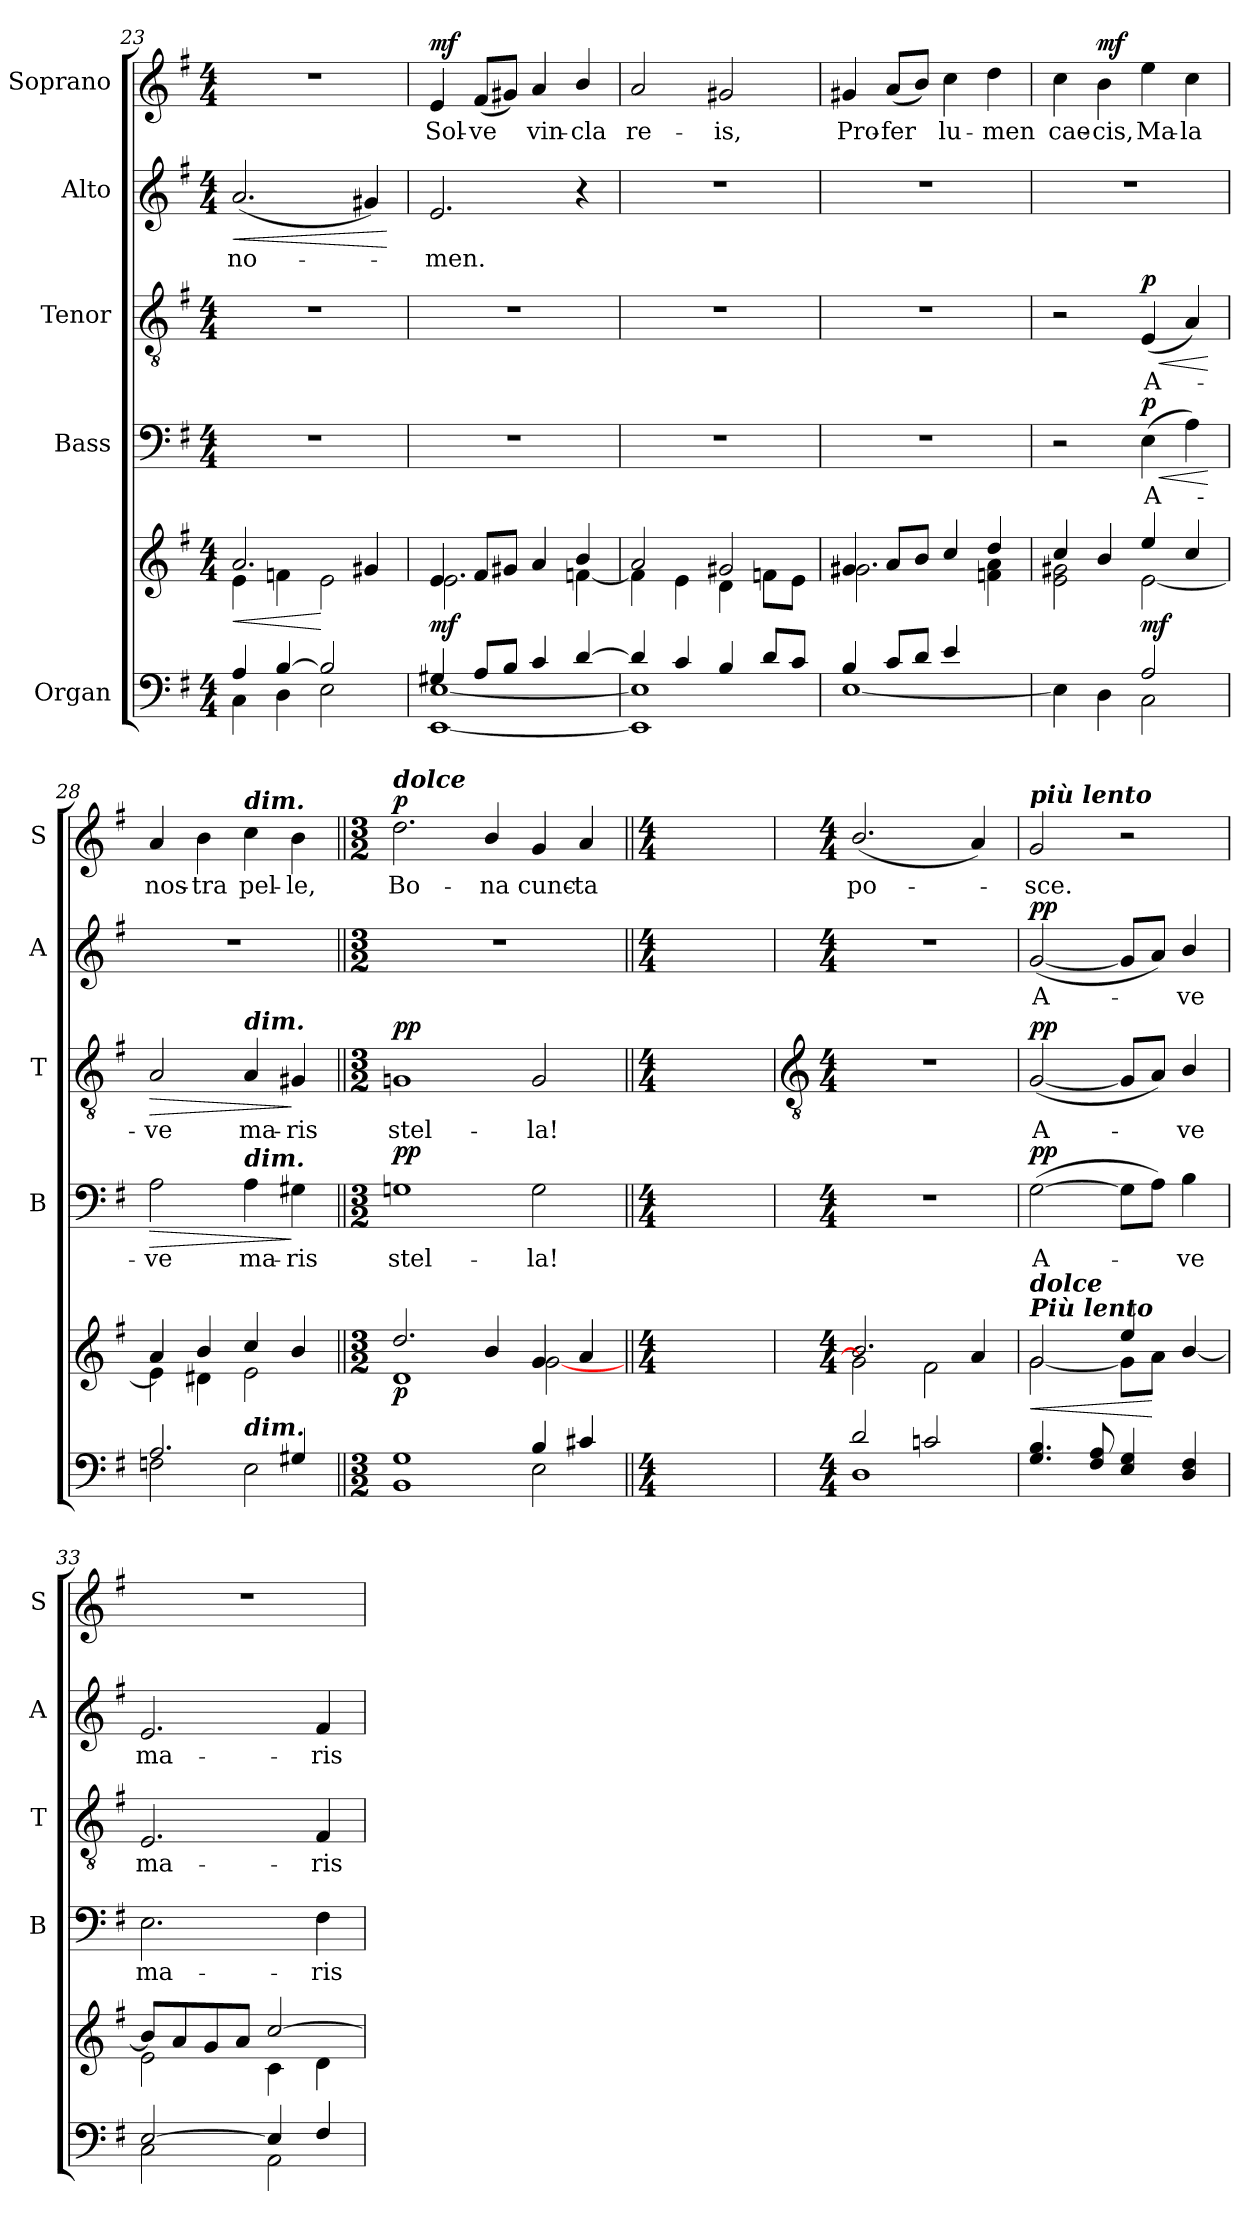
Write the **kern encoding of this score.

**kern	**kern	**dynam	**kern	**text	**dynam	**kern	**text	**dynam	**kern	**text	**dynam	**kern	**text	**dynam
*part5	*part5	*part5	*part4	*part4	*part4	*part3	*part3	*part3	*part2	*part2	*part2	*part1	*part1	*part1
*staff6	*staff5	*staff5/6	*staff4	*staff4	*staff4	*staff3	*staff3	*staff3	*staff2	*staff2	*staff2	*staff1	*staff1	*staff1
*I"Organ	*	*	*I"Bass	*	*	*I"Tenor	*	*	*I"Alto	*	*	*I"Soprano	*	*
*	*	*	*I'B	*	*	*I'T	*	*	*I'A	*	*	*I'S	*	*
!!LO:PB:g=z
*clefF4	*clefG2	*	*clefF4	*	*	*clefGv2	*	*	*clefG2	*	*	*clefG2	*	*
*k[f#]	*k[f#]	*	*k[f#]	*	*	*k[f#]	*	*	*k[f#]	*	*	*k[f#]	*	*
*G:	*G:	*	*G:	*	*	*G:	*	*	*G:	*	*	*G:	*	*
*M4/4	*M4/4	*	*M4/4	*	*	*M4/4	*	*	*M4/4	*	*	*M4/4	*	*
=23	=23	=23	=23	=23	=23	=23	=23	=23	=23	=23	=23	=23	=23	=23
*^	*	*	*	*	*	*	*	*	*	*	*	*	*	*
!	!	!	!LO:HP:b	!	!	!	!	!	!	!	!LO:LY:b	!LO:HP:b	!	!	!
*	*	*^	*	*	*	*	*	*	*	*	*	*	*	*	*
4A/	4C\	2.a/	4e\	<	1r	.	.	1r	.	.	(<2.a/	no-	<	1r	.	.
[4B/	4D\	.	4fn\	.	.	.	.	.	.	.	.	.	.	.	.	.
2B/]	2E\	.	2e\	[	.	.	.	.	.	.	.	.	.	.	.	.
.	.	4g#X/	.	.	.	.	.	.	.	.	4g#X/)	.	.	.	.	.
*v	*v	*	*	*	*	*	*	*	*	*	*	*	*	*	*	*
*	*v	*v	*	*	*	*	*	*	*	*	*	*	*	*	*
.	.	.	.	.	.	.	.	.	.	.	[	.	.	.
=24	=24	=24	=24	=24	=24	=24	=24	=24	=24	=24	=24	=24	=24	=24
*^	*^	*	*	*	*	*	*	*	*	*	*	*	*	*
!	!	!	!	!LO:DY:b	!	!	!	!	!	!	!	!LO:LY:b	!	!	!LO:LY:b	!LO:DY:b
4G#X/	[1EE [1E	4e/	2.e\	mf	1r	.	.	1r	.	.	2.e/	men.	.	4e/	Sol-	mf
!	!	!	!	!	!	!	!	!	!	!	!	!	!	!	!LO:LY:b	!
8A/L	.	8f#/L	.	.	.	.	.	.	.	.	.	.	.	(<8f#/L	-ve	.
8B/J	.	8g#X/J	.	.	.	.	.	.	.	.	.	.	.	8g#X/J)	.	.
!	!	!	!	!	!	!	!	!	!	!	!	!	!	!	!LO:LY:b	!
4c/	.	4a/	.	.	.	.	.	.	.	.	.	.	.	4a/	vin-	.
!	!	!	!	!	!	!	!	!	!	!	!	!	!	!	!LO:LY:b	!
[4d/	.	4b/	[4fn\	.	.	.	.	.	.	.	4r	.	.	4b/	-cla	.
=25	=25	=25	=25	=25	=25	=25	=25	=25	=25	=25	=25	=25	=25	=25	=25	=25
!	!	!	!	!	!	!	!	!	!	!	!	!	!	!	!LO:LY:b	!
4d/]	1EE] 1E]	2a/	4f\]	.	1r	.	.	1r	.	.	1r	.	.	2a/	re-	.
4c/	.	.	4e\	.	.	.	.	.	.	.	.	.	.	.	.	.
!	!	!	!	!	!	!	!	!	!	!	!	!	!	!	!LO:LY:b	!
4B/	.	2g#X/	4d\	.	.	.	.	.	.	.	.	.	.	2g#X/	-is,	.
8d/L	.	.	8fn\L	.	.	.	.	.	.	.	.	.	.	.	.	.
8c/J	.	.	8e\J	.	.	.	.	.	.	.	.	.	.	.	.	.
=26	=26	=26	=26	=26	=26	=26	=26	=26	=26	=26	=26	=26	=26	=26	=26	=26
!	!	!	!	!	!	!	!	!	!	!	!	!	!	!	!LO:LY:b	!
4B/	[1E	4g#X/	2.g#\	.	1r	.	.	1r	.	.	1r	.	.	4g#X/	Pro-	.
!	!	!	!	!	!	!	!	!	!	!	!	!	!	!	!LO:LY:b	!
8c/L	.	8a/L	.	.	.	.	.	.	.	.	.	.	.	(<8a/L	-fer	.
8d/J	.	8b/J	.	.	.	.	.	.	.	.	.	.	.	8b/J)	.	.
!	!	!	!	!	!	!	!	!	!	!	!	!	!	!	!LO:LY:b	!
4e/	.	4cc/	.	.	.	.	.	.	.	.	.	.	.	4cc\	lu-	.
!	!	!	!	!	!	!	!	!	!	!	!	!	!	!	!LO:LY:b	!
4ryy	.	4dd/	4fn\ 4a\	.	.	.	.	.	.	.	.	.	.	4dd\	-men	.
=27	=27	=27	=27	=27	=27	=27	=27	=27	=27	=27	=27	=27	=27	=27	=27	=27
!	!	!	!	!	!	!	!	!	!	!	!	!	!	!	!LO:LY:b	!
2ryy	4E\]	4cc/	2e\ 2g#X\	.	2r	.	.	2r	.	.	1r	.	.	4cc\	cae-	.
!	!	!	!	!	!	!	!	!	!	!	!	!	!	!	!LO:LY:b	!LO:DY:b
.	4D\	4b/	.	.	.	.	.	.	.	.	.	.	.	4b\	-cis,	mf
!	!	!	!	!LO:DY:b	!	!LO:LY:b	!LO:HP:b	!	!LO:LY:b	!LO:HP:b	!	!	!	!	!LO:LY:b	!
!	!	!	!	!	!	!	!LO:DY:n=1:b	!	!	!LO:DY:n=1:b	!	!	!	!	!	!
2A/	2C\	4ee/	[2e\	mf	(>4E\	A-	< p	(<4E/	A-	< p	.	.	.	4ee\	Ma-	.
!	!	!	!	!	!	!	!	!	!	!	!	!	!	!	!LO:LY:b	!
.	.	4cc/	.	.	4A\)	.	.	4A/)	.	.	.	.	.	4cc\	-la	.
*v	*v	*	*	*	*	*	*	*	*	*	*	*	*	*	*	*
*	*v	*v	*	*	*	*	*	*	*	*	*	*	*	*	*
.	.	.	.	.	[	.	.	[	.	.	.	.	.	.
!!LO:LB:g=z
=28	=28	=28	=28	=28	=28	=28	=28	=28	=28	=28	=28	=28	=28	=28
*^	*^	*	*	*	*	*	*	*	*	*	*	*	*	*
!	!	!	!	!	!	!LO:LY:b	!LO:HP:b	!	!LO:LY:b	!LO:HP:b	!	!	!	!	!LO:LY:b	!
2.A/	2Fn\	4a/	4e\]	.	2A\	ve	>	2A/	ve	>	1r	.	.	4a/	nos-	.
!	!	!	!	!	!	!	!	!	!	!	!	!	!	!	!LO:LY:b	!
.	.	4b/	4d#X\	.	.	.	.	.	.	.	.	.	.	4b\	-tra	.
!	!	!	!	!	!	!	!	!	!	!	!	!	!	!LO:TX:a:Bi:t=dim.	!	!
!	!	!	!	!	!	!	!	!LO:TX:a:Bi:t=dim.	!	!	!	!	!	!	!	!
!	!	!	!	!	!LO:TX:a:Bi:t=dim.	!	!	!	!	!	!	!	!	!	!	!
!	!LO:TX:a:Bi:t=dim.	!	!	!	!	!	!	!	!	!	!	!	!	!	!	!
!	!	!	!	!	!	!LO:LY:b	!	!	!LO:LY:b	!	!	!	!	!	!LO:LY:b	!
.	2E\	4cc/	2e\	.	4A\	ma-	.	4A/	ma-	.	.	.	.	4cc\	pel-	.
!	!	!	!	!	!	!LO:LY:b	!	!	!LO:LY:b	!	!	!	!	!	!LO:LY:b	!
4G#X/	.	4b/	.	.	4G#X\	-ris	]	4G#X/	-ris	]	.	.	.	4b\	-le,	.
=29||	=29||	=29||	=29||	=29||	=29||	=29||	=29||	=29||	=29||	=29||	=29||	=29||	=29||	=29||	=29||	=29||
*M3/2	*	*M3/2	*	*	*M3/2	*	*	*M3/2	*	*	*M3/2	*	*	*M3/2	*	*
!	!	!	!	!	!	!	!	!	!	!	!	!	!	!LO:TX:a:Bi:t=dolce	!	!
!	!	!	!	!LO:DY:b	!	!LO:LY:b	!LO:DY:b	!	!LO:LY:b	!LO:DY:b	!	!	!	!	!LO:LY:b	!LO:DY:b
1G	1BB	2.dd/	1d	p	1Gn	stel-	pp	1Gn	stel-	pp	1.r	.	.	2.dd\	Bo-	p
!	!	!	!	!	!	!	!	!	!	!	!	!	!	!	!LO:LY:b	!
.	.	4b/	.	.	.	.	.	.	.	.	.	.	.	4b/	-na	.
!	!	!	!	!	!	!LO:LY:b	!	!	!LO:LY:b	!	!	!	!	!	!LO:LY:b	!
4B/	2E\	4g/	[2g\	.	2G\	-la!	.	2G/	-la!	.	.	.	.	4g/	cunc-	.
!	!	!	!	!	!	!	!	!	!	!	!	!	!	!	!LO:LY:b	!
4c#X/	.	4a/	.	.	.	.	.	.	.	.	.	.	.	4a/	-ta	.
*v	*v	*	*	*	*	*	*	*	*	*	*	*	*	*	*	*
*	*v	*v	*	*	*	*	*	*	*	*	*	*	*	*	*
=30||	=30||	=30||	=30||	=30||	=30||	=30||	=30||	=30||	=30||	=30||	=30||	=30||	=30||	=30||
*M4/4	*M4/4	*	*M4/4	*	*	*M4/4	*	*	*M4/4	*	*	*M4/4	*	*
1ryy	1ryy	.	1ryy	.	.	1ryy	.	.	1ryy	.	.	1ryy	.	.
!!LO:PB:g=z
=31	=31	=31	=31	=31	=31	=31	=31	=31	=31	=31	=31	=31	=31	=31
*	*	*	*	*	*	*clefGv2	*	*	*	*	*	*	*	*
*M4/4	*M4/4	*	*M4/4	*	*	*M4/4	*	*	*M4/4	*	*	*M4/4	*	*
*^	*^	*	*	*	*	*	*	*	*	*	*	*	*	*
*	*^	*	*	*	*	*	*	*	*	*	*	*	*	*	*	*
!	!	!	!	!	!	!	!	!	!	!	!	!	!	!	!	!LO:LY:b	!
2d/	1D	1ryy	2.b/	2g\]	.	1r	.	.	1r	.	.	1r	.	.	(<2.b/	po-	.
2cn/	.	.	.	2f#\	.	.	.	.	.	.	.	.	.	.	.	.	.
.	.	.	4a/	.	.	.	.	.	.	.	.	.	.	.	4a/)	.	.
=32	=32	=32	=32	=32	=32	=32	=32	=32	=32	=32	=32	=32	=32	=32	=32	=32	=32
*	*	*	*	*	*	*	*	*	*	*	*	*	*	*	*MM84	*	*
!	!	!	!	!	!	!	!	!	!	!	!	!	!	!	!LO:TX:a:Bi:t=più lento	!	!
!	!	!	!LO:TX:a:Bi:t=Più lento	!	!	!	!	!	!	!	!	!	!	!	!	!	!
!	!	!	!LO:TX:a:Bi:t=dolce	!	!	!	!	!	!	!	!	!	!	!	!	!	!
!	!	!	!	!	!LO:HP:b	!	!LO:LY:b	!LO:DY:b	!	!LO:LY:b	!LO:DY:b	!	!LO:LY:b	!LO:DY:b	!	!LO:LY:b	!
4.G/ 4.B/	2ryy	1ryy	2g/	[2g\	<	(>[2G\	A-	pp	(<[2G/	A-	pp	(<[2g/	A-	pp	2g/	sce.	.
8F#/ 8A/	.	.	.	.	.	.	.	.	.	.	.	.	.	.	.	.	.
4E/ 4G/	2ryy	.	4ee/	8g\L]	.	8G\L]	.	.	8G/L]	.	.	8g/L]	.	.	2r	.	.
.	.	.	.	8a\J	[	8A\J)	.	.	8A/J)	.	.	8a/J)	.	.	.	.	.
!	!	!	!	!	!	!	!LO:LY:b	!	!	!LO:LY:b	!	!	!LO:LY:b	!	!	!	!
4D/ 4F#/	.	.	[4b/	4ryy	.	4B\	ve	.	4B/	ve	.	4b/	ve	.	.	.	.
=33	=33	=33	=33	=33	=33	=33	=33	=33	=33	=33	=33	=33	=33	=33	=33	=33	=33
!	!	!	!	!	!	!	!LO:LY:b	!	!	!LO:LY:b	!	!	!LO:LY:b	!	!	!	!
[2E/	2C\	1ryy	8b/L]	2e\	.	2.E\	ma-	.	2.E/	ma-	.	2.e/	ma-	.	1r	.	.
.	.	.	8a/	.	.	.	.	.	.	.	.	.	.	.	.	.	.
.	.	.	8g/	.	.	.	.	.	.	.	.	.	.	.	.	.	.
.	.	.	8a/J	.	.	.	.	.	.	.	.	.	.	.	.	.	.
4E/]	2AA\	.	[2cc/	4c\	.	.	.	.	.	.	.	.	.	.	.	.	.
!	!	!	!	!	!	!	!LO:LY:b	!	!	!LO:LY:b	!	!	!LO:LY:b	!	!	!	!
4F#/	.	.	.	4d\	.	4F#\	-ris	.	4F#/	-ris	.	4f#/	-ris	.	.	.	.
*v	*v	*v	*	*	*	*	*	*	*	*	*	*	*	*	*	*	*
*	*v	*v	*	*	*	*	*	*	*	*	*	*	*	*	*
=	=	=	=	=	=	=	=	=	=	=	=	=	=	=
*-	*-	*-	*-	*-	*-	*-	*-	*-	*-	*-	*-	*-	*-	*-
